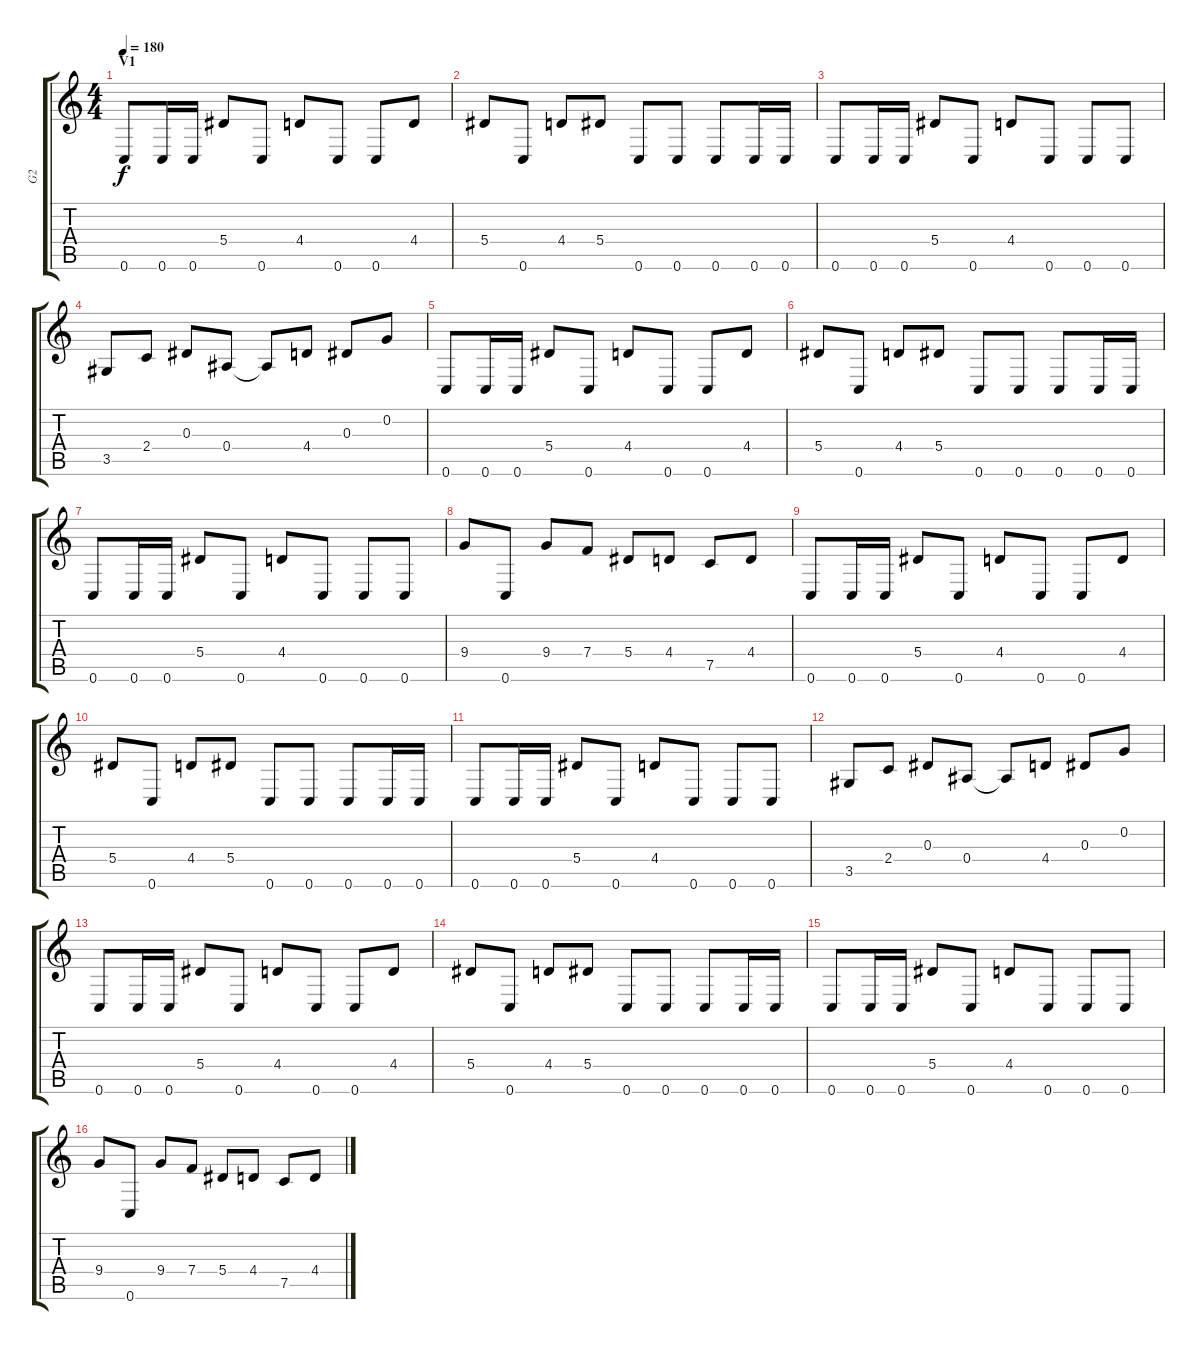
\track ("G2" "G2") {instrument distortionguitar}
\staff {score tabs}
\tuning (C4 G3 Eb3 Bb2 F2 C2) {hide}
\ts (4 4)
\section ("" "V1")
\tempo 180
\clef g2
\ks c
0.6.8{dy f} 0.6.16 0.6.16 5.4.8 0.6.8 4.4.8 0.6.8 0.6.8 4.4.8 |
5.4.8 0.6.8 4.4.8 5.4.8 0.6.8 0.6.8 0.6.8 0.6.16 0.6.16 |
0.6.8 0.6.16 0.6.16 5.4.8 0.6.8 4.4.8 0.6.8 0.6.8 0.6.8 |
3.5.8 2.4.8 0.3.8 0.4.8 0.4{t}.8 4.4.8 0.3.8 0.2.8 |
0.6.8 0.6.16 0.6.16 5.4.8 0.6.8 4.4.8 0.6.8 0.6.8 4.4.8 |
5.4.8 0.6.8 4.4.8 5.4.8 0.6.8 0.6.8 0.6.8 0.6.16 0.6.16 |
0.6.8 0.6.16 0.6.16 5.4.8 0.6.8 4.4.8 0.6.8 0.6.8 0.6.8 |
9.4.8 0.6.8 9.4.8 7.4.8 5.4.8 4.4.8 7.5.8 4.4.8 |
0.6.8 0.6.16 0.6.16 5.4.8 0.6.8 4.4.8 0.6.8 0.6.8 4.4.8 |
5.4.8 0.6.8 4.4.8 5.4.8 0.6.8 0.6.8 0.6.8 0.6.16 0.6.16 |
0.6.8 0.6.16 0.6.16 5.4.8 0.6.8 4.4.8 0.6.8 0.6.8 0.6.8 |
3.5.8 2.4.8 0.3.8 0.4.8 0.4{t}.8 4.4.8 0.3.8 0.2.8 |
0.6.8 0.6.16 0.6.16 5.4.8 0.6.8 4.4.8 0.6.8 0.6.8 4.4.8 |
5.4.8 0.6.8 4.4.8 5.4.8 0.6.8 0.6.8 0.6.8 0.6.16 0.6.16 |
0.6.8 0.6.16 0.6.16 5.4.8 0.6.8 4.4.8 0.6.8 0.6.8 0.6.8 |
9.4.8 0.6.8 9.4.8 7.4.8 5.4.8 4.4.8 7.5.8 4.4.8
